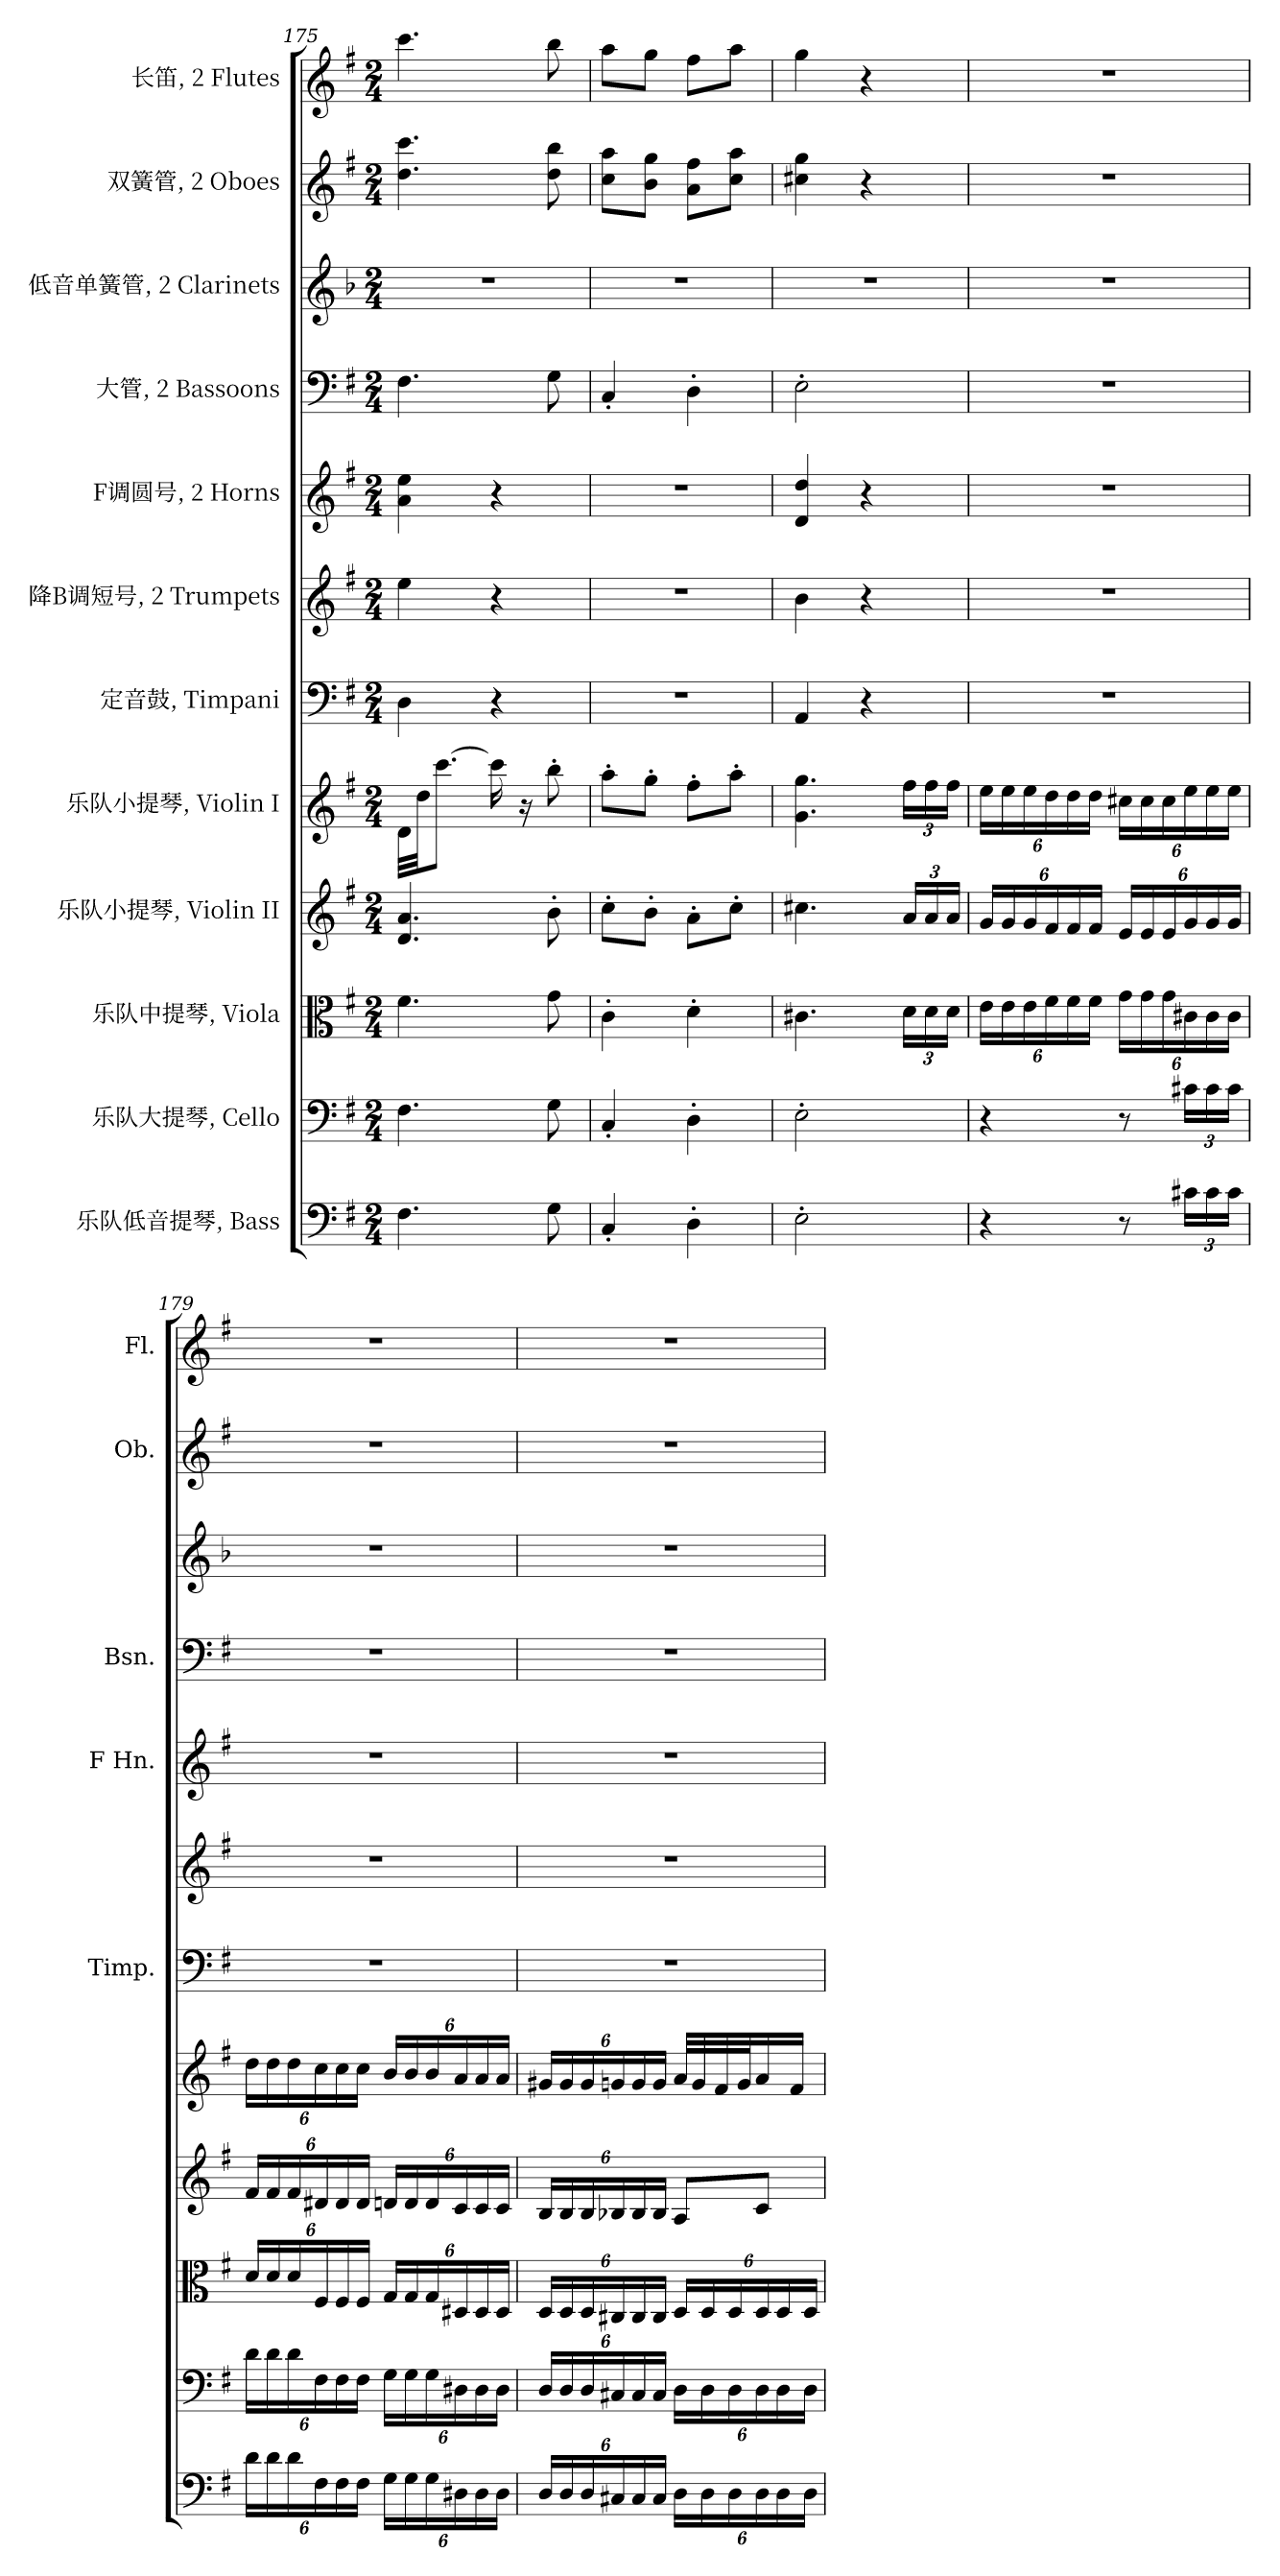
**kern	**kern	**kern	**kern	**kern	**kern	**kern	**kern	**kern	**kern	**kern	**kern
*part12	*part11	*part10	*part9	*part8	*part7	*part6	*part5	*part4	*part3	*part2	*part1
*staff12	*staff11	*staff10	*staff9	*staff8	*staff7	*staff6	*staff5	*staff4	*staff3	*staff2	*staff1
*I"乐队低音提琴, Bass	*I"乐队大提琴, Cello	*I"乐队中提琴, Viola	*I"乐队小提琴, Violin II	*I"乐队小提琴, Violin I	*I"定音鼓, Timpani	*I"降B调短号, 2 Trumpets	*I"F调圆号, 2 Horns	*I"大管, 2 Bassoons	*I"低音单簧管, 2 Clarinets	*I"双簧管, 2 Oboes	*I"长笛, 2 Flutes
*	*	*	*	*	*I'Timp.	*	*I'F Hn.	*I'Bsn.	*	*I'Ob.	*I'Fl.
*clefF4	*clefF4	*clefC3	*clefG2	*clefG2	*clefF4	*clefG2	*clefG2	*clefF4	*clefG2	*clefG2	*clefG2
*ITrd7c12	*	*	*	*	*	*ITrd1c2	*ITrd4c7	*	*ITrd8c14	*	*
*k[f#]	*k[f#]	*k[f#]	*k[f#]	*k[f#]	*k[f#]	*k[b-]	*k[]	*k[f#]	*k[b-]	*k[f#]	*k[f#]
*M2/4	*M2/4	*M2/4	*M2/4	*M2/4	*M2/4	*M2/4	*M2/4	*M2/4	*M2/4	*M2/4	*M2/4
=175	=175	=175	=175	=175	=175	=175	=175	=175	=175	=175	=175
4.FF#\	4.F#\	4.f#\	4.d/ 4.a/	32d\LLL	4D\	4dd\	4d\ 4a\	4.F#\	2r	4.dd\ 4.ccc\	4.ccc\
.	.	.	.	32dd\JJ	.	.	.	.	.	.	.
.	.	.	.	[8.ccc\J	.	.	.	.	.	.	.
.	.	.	.	16ccc\]	4r	4r	4r	.	.	.	.
.	.	.	.	16r	.	.	.	.	.	.	.
8GG\	8G\	8g\	8b'\	8bb'\	.	.	.	8G\	.	8dd\ 8bb\	8bb\
=176	=176	=176	=176	=176	=176	=176	=176	=176	=176	=176	=176
4CC'/	4C'/	4c'\	8cc'\L	8aa'\L	2r	2r	2r	4C'/	2r	8cc\ 8aa\L	8aa\L
.	.	.	8b'\J	8gg'\J	.	.	.	.	.	8b\ 8gg\J	8gg\J
4DD'\	4D'\	4d'\	8a'\L	8ff#'\L	.	.	.	4D'\	.	8a\ 8ff#\L	8ff#\L
.	.	.	8cc'\J	8aa'\J	.	.	.	.	.	8cc\ 8aa\J	8aa\J
=177	=177	=177	=177	=177	=177	=177	=177	=177	=177	=177	=177
2EE'\	2E'\	4.c#X\	4.cc#X\	4.g\ 4.gg\	4AA/	4a\	4G/ 4g/	2E'\	2r	4cc#X\ 4gg\	4gg\
.	.	.	.	.	4r	4r	4r	.	.	4r	4r
*	*	*Xbrackettup	*Xbrackettup	*Xbrackettup	*	*	*	*	*	*	*
.	.	24d\LL	24a/LL	24ff#\LL	.	.	.	.	.	.	.
.	.	24d\	24a/	24ff#\	.	.	.	.	.	.	.
.	.	24d\JJ	24a/JJ	24ff#\JJ	.	.	.	.	.	.	.
!!LO:PB:g=z
=178	=178	=178	=178	=178	=178	=178	=178	=178	=178	=178	=178
4r	4r	24e\LL	24g/LL	24ee\LL	2r	2r	2r	2r	2r	2r	2r
.	.	24e\	24g/	24ee\	.	.	.	.	.	.	.
.	.	24e\	24g/	24ee\	.	.	.	.	.	.	.
.	.	24f#\	24f#/	24dd\	.	.	.	.	.	.	.
.	.	24f#\	24f#/	24dd\	.	.	.	.	.	.	.
.	.	24f#\JJ	24f#/JJ	24dd\JJ	.	.	.	.	.	.	.
8r	8r	24g\LL	24e/LL	24cc#X\LL	.	.	.	.	.	.	.
.	.	24g\	24e/	24cc#\	.	.	.	.	.	.	.
.	.	24g\	24e/	24cc#\	.	.	.	.	.	.	.
*Xbrackettup	*Xbrackettup	*	*	*	*	*	*	*	*	*	*
24C#X\LL	24c#X\LL	24c#X\	24g/	24ee\	.	.	.	.	.	.	.
24C#\	24c#\	24c#\	24g/	24ee\	.	.	.	.	.	.	.
24C#\JJ	24c#\JJ	24c#\JJ	24g/JJ	24ee\JJ	.	.	.	.	.	.	.
=179	=179	=179	=179	=179	=179	=179	=179	=179	=179	=179	=179
24D\LL	24d\LL	24d/LL	24f#/LL	24dd\LL	2r	2r	2r	2r	2r	2r	2r
24D\	24d\	24d/	24f#/	24dd\	.	.	.	.	.	.	.
24D\	24d\	24d/	24f#/	24dd\	.	.	.	.	.	.	.
24FF#\	24F#\	24F#/	24d#X/	24cc\	.	.	.	.	.	.	.
24FF#\	24F#\	24F#/	24d#/	24cc\	.	.	.	.	.	.	.
24FF#\JJ	24F#\JJ	24F#/JJ	24d#/JJ	24cc\JJ	.	.	.	.	.	.	.
24GG\LL	24G\LL	24G/LL	24dn/LL	24b/LL	.	.	.	.	.	.	.
24GG\	24G\	24G/	24d/	24b/	.	.	.	.	.	.	.
24GG\	24G\	24G/	24d/	24b/	.	.	.	.	.	.	.
24DD#X\	24D#X\	24D#X/	24c/	24a/	.	.	.	.	.	.	.
24DD#\	24D#\	24D#/	24c/	24a/	.	.	.	.	.	.	.
24DD#\JJ	24D#\JJ	24D#/JJ	24c/JJ	24a/JJ	.	.	.	.	.	.	.
!!LO:PB:g=z
=180	=180	=180	=180	=180	=180	=180	=180	=180	=180	=180	=180
24DD/LL	24D/LL	24D/LL	24B/LL	24g#X/LL	2r	2r	2r	2r	2r	2r	2r
24DD/	24D/	24D/	24B/	24g#/	.	.	.	.	.	.	.
24DD/	24D/	24D/	24B/	24g#/	.	.	.	.	.	.	.
24CC#X/	24C#X/	24C#X/	24B-X/	24gn/	.	.	.	.	.	.	.
24CC#/	24C#/	24C#/	24B-/	24g/	.	.	.	.	.	.	.
24CC#/JJ	24C#/JJ	24C#/JJ	24B-/JJ	24g/JJ	.	.	.	.	.	.	.
24DD\LL	24D\LL	24D/LL	8A/L	32a/LLL	.	.	.	.	.	.	.
.	.	.	.	32g/	.	.	.	.	.	.	.
24DD\	24D\	24D/	.	.	.	.	.	.	.	.	.
.	.	.	.	32f#/	.	.	.	.	.	.	.
24DD\	24D\	24D/	.	.	.	.	.	.	.	.	.
.	.	.	.	32g/J	.	.	.	.	.	.	.
24DD\	24D\	24D/	8c/J	16a/	.	.	.	.	.	.	.
24DD\	24D\	24D/	.	.	.	.	.	.	.	.	.
.	.	.	.	16f#/JJ	.	.	.	.	.	.	.
24DD\JJ	24D\JJ	24D/JJ	.	.	.	.	.	.	.	.	.
=	=	=	=	=	=	=	=	=	=	=	=
*-	*-	*-	*-	*-	*-	*-	*-	*-	*-	*-	*-
